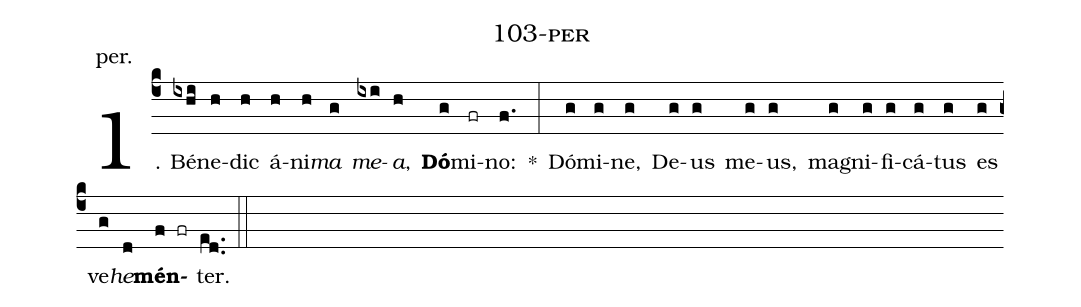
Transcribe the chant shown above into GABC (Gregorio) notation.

name: 103-per;
annotation: per.;
%%
(c4)1. Bé(ixhi)ne(h)dic(h) á(h)ni(h)<i>ma</i>(g) <i>me</i>(ixi)<i>a</i>,(h) <b>Dó</b>(g)mi(fr)no:(f.) *(:) Dó(g)mi(g)ne,(g) De(g)us(g) me(g)us,(g) ma(g)gni(g)fi(g)cá(g)tus(g) es(g) ve(g)<i>he</i>(d)<b>mén</b>(f fr)ter.(ed..) (::)
